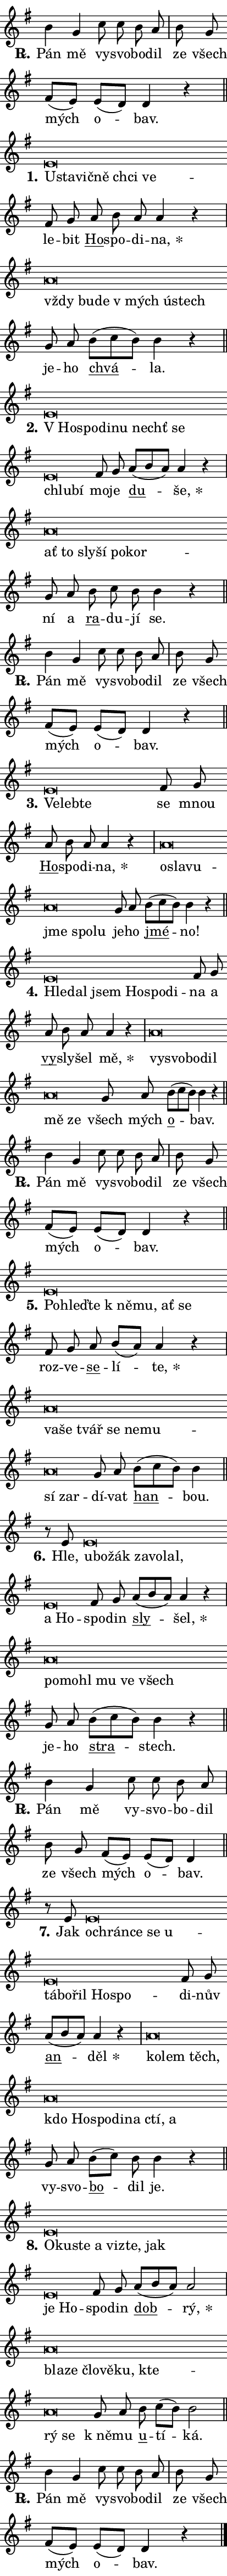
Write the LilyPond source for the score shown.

\version "2.22.1"
\header { tagline = "" }
\paper {
  indent = 0\cm
  top-margin = 0\cm
  right-margin = 0\cm
  bottom-margin = 0\cm
  left-margin = 0\cm
  paper-width = 7\cm
  page-breaking = #ly:one-page-breaking
  system-system-spacing.basic-distance = #11
  score-system-spacing.basic-distance = #11
  ragged-last = ##f
}


%% Author: Thomas Morley
%% https://lists.gnu.org/archive/html/lilypond-user/2020-05/msg00002.html
#(define (line-position grob)
"Returns position of @var[grob} in current system:
   @code{'start}, if at first time-step
   @code{'end}, if at last time-step
   @code{'middle} otherwise
"
  (let* ((col (ly:item-get-column grob))
         (ln (ly:grob-object col 'left-neighbor))
         (rn (ly:grob-object col 'right-neighbor))
         (col-to-check-left (if (ly:grob? ln) ln col))
         (col-to-check-right (if (ly:grob? rn) rn col))
         (break-dir-left
           (and
             (ly:grob-property col-to-check-left 'non-musical #f)
             (ly:item-break-dir col-to-check-left)))
         (break-dir-right
           (and
             (ly:grob-property col-to-check-right 'non-musical #f)
             (ly:item-break-dir col-to-check-right))))
        (cond ((eqv? 1 break-dir-left) 'start)
              ((eqv? -1 break-dir-right) 'end)
              (else 'middle))))

#(define (tranparent-at-line-position vctor)
  (lambda (grob)
  "Relying on @code{line-position} select the relevant enry from @var{vctor}.
Used to determine transparency,"
    (case (line-position grob)
      ((end) (not (vector-ref vctor 0)))
      ((middle) (not (vector-ref vctor 1)))
      ((start) (not (vector-ref vctor 2))))))

noteHeadBreakVisibility =
#(define-music-function (break-visibility)(vector?)
"Makes @code{NoteHead}s transparent relying on @var{break-visibility}"
#{
  \override NoteHead.transparent =
    #(tranparent-at-line-position break-visibility)
#})

#(define delete-ledgers-for-transparent-note-heads
  (lambda (grob)
    "Reads whether a @code{NoteHead} is transparent.
If so this @code{NoteHead} is removed from @code{'note-heads} from
@var{grob}, which is supposed to be @code{LedgerLineSpanner}.
As a result ledgers are not printed for this @code{NoteHead}"
    (let* ((nhds-array (ly:grob-object grob 'note-heads))
           (nhds-list
             (if (ly:grob-array? nhds-array)
                 (ly:grob-array->list nhds-array)
                 '()))
           ;; Relies on the transparent-property being done before
           ;; Staff.LedgerLineSpanner.after-line-breaking is executed.
           ;; This is fragile ...
           (to-keep
             (remove
               (lambda (nhd)
                 (ly:grob-property nhd 'transparent #f))
               nhds-list)))
      ;; TODO find a better method to iterate over grob-arrays, similiar
      ;; to filter/remove etc for lists
      ;; For now rebuilt from scratch
      (set! (ly:grob-object grob 'note-heads)  '())
      (for-each
        (lambda (nhd)
          (ly:pointer-group-interface::add-grob grob 'note-heads nhd))
        to-keep))))

hideNotes = {
  \noteHeadBreakVisibility #begin-of-line-visible
}
unHideNotes = {
  \noteHeadBreakVisibility #all-visible
}

% work-around for resetting accidentals
% https://lilypond.org/doc/v2.23/Documentation/notation/displaying-rhythms#unmetered-music
cadenzaMeasure = {
  \cadenzaOff
  \partial 1024 s1024
  \cadenzaOn
}

#(define-markup-command (accent layout props text) (markup?)
  "Underline accented syllable"
  (interpret-markup layout props
    #{\markup \override #'(offset . 4.3) \underline { #text }#}))

responsum = \markup \concat {
  "R" \hspace #-1.05 \path #0.1 #'((moveto 0 0.07) (lineto 0.9 0.8)) \hspace #0.05 "."
}

\layout {
    \context {
        \Staff
        \remove "Time_signature_engraver"
        \override LedgerLineSpanner.after-line-breaking = #delete-ledgers-for-transparent-note-heads
    }
    \context {
        \Voice {
            \override NoteHead.output-attributes = #'((class . "notehead"))
            \override Hairpin.height = #0.55
        }
    }
    \context {
        \Lyrics {
            \override StanzaNumber.output-attributes = #'((class . "stanzanumber"))
            \override LyricSpace.minimum-distance = #0.9
            \override LyricText.font-name = #"TeX Gyre Schola"
            \override LyricText.font-size = 1
            \override StanzaNumber.font-name = #"TeX Gyre Schola Bold"
            \override StanzaNumber.font-size = 1
        }
    }
}

% magnetic-lyrics.ily
%
%   written by
%     Jean Abou Samra <jean@abou-samra.fr>
%     Werner Lemberg <wl@gnu.org>
%
%   adapted by
%     Jiri Hon <jiri.hon@gmail.com>
%
% Version 2022-Apr-15

% https://www.mail-archive.com/lilypond-user@gnu.org/msg149350.html

#(define (Left_hyphen_pointer_engraver context)
   "Collect syllable-hyphen-syllable occurrences in lyrics and store
them in properties.  This engraver only looks to the left.  For
example, if the lyrics input is @code{foo -- bar}, it does the
following.

@itemize @bullet
@item
Set the @code{text} property of the @code{LyricHyphen} grob between
@q{foo} and @q{bar} to @code{foo}.

@item
Set the @code{left-hyphen} property of the @code{LyricText} grob with
text @q{foo} to the @code{LyricHyphen} grob between @q{foo} and
@q{bar}.
@end itemize

Use this auxiliary engraver in combination with the
@code{lyric-@/text::@/apply-@/magnetic-@/offset!} hook."
   (let ((hyphen #f)
         (text #f))
     (make-engraver
      (acknowledgers
       ((lyric-syllable-interface engraver grob source-engraver)
        (set! text grob)))
      (end-acknowledgers
       ((lyric-hyphen-interface engraver grob source-engraver)
        ;(when (not (grob::has-interface grob 'lyric-space-interface))
          (set! hyphen grob)));)
      ((stop-translation-timestep engraver)
       (when (and text hyphen)
         (ly:grob-set-object! text 'left-hyphen hyphen))
       (set! text #f)
       (set! hyphen #f)))))

#(define (lyric-text::apply-magnetic-offset! grob)
   "If the space between two syllables is less than the value in
property @code{LyricText@/.details@/.squash-threshold}, move the right
syllable to the left so that it gets concatenated with the left
syllable.

Use this function as a hook for
@code{LyricText@/.after-@/line-@/breaking} if the
@code{Left_@/hyphen_@/pointer_@/engraver} is active."
   (let ((hyphen (ly:grob-object grob 'left-hyphen #f)))
     (when hyphen
       (let ((left-text (ly:spanner-bound hyphen LEFT)))
         (when (grob::has-interface left-text 'lyric-syllable-interface)
           (let* ((common (ly:grob-common-refpoint grob left-text X))
                  (this-x-ext (ly:grob-extent grob common X))
                  (left-x-ext
                   (begin
                     ;; Trigger magnetism for left-text.
                     (ly:grob-property left-text 'after-line-breaking)
                     (ly:grob-extent left-text common X)))
                  ;; `delta` is the gap width between two syllables.
                  (delta (- (interval-start this-x-ext)
                            (interval-end left-x-ext)))
                  (details (ly:grob-property grob 'details))
                  (threshold (assoc-get 'squash-threshold details 0.2)))
             (when (< delta threshold)
               (let* (;; We have to manipulate the input text so that
                      ;; ligatures crossing syllable boundaries are not
                      ;; disabled.  For languages based on the Latin
                      ;; script this is essentially a beautification.
                      ;; However, for non-Western scripts it can be a
                      ;; necessity.
                      (lt (ly:grob-property left-text 'text))
                      (rt (ly:grob-property grob 'text))
                      (is-space (grob::has-interface hyphen 'lyric-space-interface))
                      (space (if is-space " " ""))
                      (space-markup (grob-interpret-markup grob " "))
                      (space-size (interval-length (ly:stencil-extent space-markup X)))
                      (extra-delta (if is-space space-size 0))
                      ;; Append new syllable.
                      (ltrt-space (if (and (string? lt) (string? rt))
                                (string-append lt space rt)
                                (make-concat-markup (list lt space rt))))
                      ;; Right-align `ltrt` to the right side.
                      (ltrt-space-markup (grob-interpret-markup
                               grob
                               (make-translate-markup
                                (cons (interval-length this-x-ext) 0)
                                (make-right-align-markup ltrt-space)))))
                 (begin
                   ;; Don't print `left-text`.
                   (ly:grob-set-property! left-text 'stencil #f)
                   ;; Set text and stencil (which holds all collected
                   ;; syllables so far) and shift it to the left.
                   (ly:grob-set-property! grob 'text ltrt-space)
                   (ly:grob-set-property! grob 'stencil ltrt-space-markup)
                   (ly:grob-translate-axis! grob (- (- delta extra-delta)) X))))))))))


#(define (lyric-hyphen::displace-bounds-first grob)
   ;; Make very sure this callback isn't triggered too early.
   (let ((left (ly:spanner-bound grob LEFT))
         (right (ly:spanner-bound grob RIGHT)))
     (ly:grob-property left 'after-line-breaking)
     (ly:grob-property right 'after-line-breaking)
     (ly:lyric-hyphen::print grob)))

squashThreshold = #0.4

\layout {
  \context {
    \Lyrics
    \consists #Left_hyphen_pointer_engraver
    \override LyricText.after-line-breaking =
      #lyric-text::apply-magnetic-offset!
    \override LyricHyphen.stencil = #lyric-hyphen::displace-bounds-first
    \override LyricText.details.squash-threshold = \squashThreshold
    \override LyricHyphen.minimum-distance = 0
    \override LyricHyphen.minimum-length = \squashThreshold
  }
}

squash = \override LyricText.details.squash-threshold = 9999
unSquash = \override LyricText.details.squash-threshold = \squashThreshold

left = \override LyricText.self-alignment-X = #LEFT
unLeft = \revert LyricText.self-alignment-X

starOffset = #(lambda (grob) 
                (let ((x_offset (ly:self-alignment-interface::aligned-on-x-parent grob)))
                  (if (= x_offset 0) 0 (+ x_offset 1.2))))

star = #(define-music-function (syllable)(string?)
"Append star separator at the end of a syllable"
#{
  \once \override LyricText.X-offset = #starOffset
  \lyricmode { \markup {
    #syllable
    \override #'((font-name . "TeX Gyre Schola Bold")) \hspace #0.2 \lower #0.65 \larger "*"
  } }
#})

starAccent = #(define-music-function (syllable)(string?)
"Append star separator at the end of a syllable and make accent"
#{
  \once \override LyricText.X-offset = #starOffset
  \lyricmode { \markup {
    \accent #syllable
    \override #'((font-name . "TeX Gyre Schola Bold")) \hspace #0.2 \lower #0.65 \larger "*"
  } }
#})

breath = #(define-music-function (syllable)(string?)
"Append breathing indicator at the end of a syllable"
#{
  \lyricmode { \markup { #syllable "+" } }
#})

optionalBreath = #(define-music-function (syllable)(string?)
"Append optional breathing indicator at the end of a syllable"
#{
  \lyricmode { \markup { #syllable "(+)" } }
#})


\score {
    <<
        \new Voice = "melody" { \cadenzaOn \key g \major \relative { b'4 g c8 c b a \cadenzaMeasure \bar "|" b g \bar "" fis[( e)] \bar "" e[( d)] d4 r \cadenzaMeasure \bar "||" \break }
\relative { e'\breve*1/16 \hideNotes \breve*1/16 \bar "" \breve*1/16 \bar "" \breve*1/16 \bar "" \breve*1/16 \breve*1/16 \bar "" \unHideNotes fis8 g \bar "" a b a a4 r \cadenzaMeasure \bar "|" a\breve*1/16 \hideNotes \breve*1/16 \bar "" \breve*1/16 \bar "" \breve*1/16 \bar "" \breve*1/16 \breve*1/16 \bar "" \unHideNotes g8 a \bar "" b[( c b)] b4 r \cadenzaMeasure \bar "||" \break }
\relative { e'\breve*1/16 \hideNotes \breve*1/16 \bar "" \breve*1/16 \bar "" \breve*1/16 \bar "" \breve*1/16 \bar "" \breve*1/16 \bar "" \breve*1/16 \breve*1/16 \bar "" \unHideNotes fis8 g \bar "" a[( b a)] a4 r \cadenzaMeasure \bar "|" a\breve*1/16 \hideNotes \breve*1/16 \bar "" \breve*1/16 \bar "" \breve*1/16 \bar "" \breve*1/16 \breve*1/16 \bar "" \unHideNotes g8 a \bar "" b c b b4 r \cadenzaMeasure \bar "||" \break }
\relative { b'4 g c8 c b a \cadenzaMeasure \bar "|" b g \bar "" fis[( e)] \bar "" e[( d)] d4 r \cadenzaMeasure \bar "||" \break }
\relative { e'\breve*1/16 \hideNotes \breve*1/16 \breve*1/16 \bar "" \unHideNotes fis8 g \bar "" a b a a4 r \cadenzaMeasure \bar "|" a\breve*1/16 \hideNotes \breve*1/16 \bar "" \breve*1/16 \bar "" \breve*1/16 \bar "" \breve*1/16 \breve*1/16 \bar "" \unHideNotes g8 a \bar "" b[( c b)] b4 r \cadenzaMeasure \bar "||" \break }
\relative { e'\breve*1/16 \hideNotes \breve*1/16 \bar "" \breve*1/16 \bar "" \breve*1/16 \bar "" \breve*1/16 \breve*1/16 \bar "" \unHideNotes fis8 g \bar "" a b a a4 r \cadenzaMeasure \bar "|" a\breve*1/16 \hideNotes \breve*1/16 \bar "" \breve*1/16 \bar "" \breve*1/16 \bar "" \breve*1/16 \breve*1/16 \bar "" \unHideNotes g8 a \bar "" b[( c b)] b4 r \cadenzaMeasure \bar "||" \break }
\relative { b'4 g c8 c b a \cadenzaMeasure \bar "|" b g \bar "" fis[( e)] \bar "" e[( d)] d4 r \cadenzaMeasure \bar "||" \break }
\relative { e'\breve*1/16 \hideNotes \breve*1/16 \bar "" \breve*1/16 \bar "" \breve*1/16 \bar "" \breve*1/16 \bar "" \breve*1/16 \breve*1/16 \bar "" \unHideNotes fis8 g \bar "" a b[( a)] a4 r \cadenzaMeasure \bar "|" a\breve*1/16 \hideNotes \breve*1/16 \bar "" \breve*1/16 \bar "" \breve*1/16 \bar "" \breve*1/16 \bar "" \breve*1/16 \bar "" \breve*1/16 \breve*1/16 \bar "" \unHideNotes g8 a \bar "" b[( c b)] b4 \cadenzaMeasure \bar "||" \break }
\relative { r8 e'8 e\breve*1/16 \hideNotes \breve*1/16 \bar "" \breve*1/16 \bar "" \breve*1/16 \bar "" \breve*1/16 \bar "" \breve*1/16 \bar "" \breve*1/16 \breve*1/16 \bar "" \unHideNotes fis8 g \bar "" a[( b a)] a4 r \cadenzaMeasure \bar "|" a\breve*1/16 \hideNotes \breve*1/16 \bar "" \breve*1/16 \bar "" \breve*1/16 \bar "" \breve*1/16 \breve*1/16 \bar "" \unHideNotes g8 a \bar "" b[( c b)] b4 r \cadenzaMeasure \bar "||" \break }
\relative { b'4 g c8 c b a \cadenzaMeasure \bar "|" b g \bar "" fis[( e)] \bar "" e[( d)] d4 \cadenzaMeasure \bar "||" \break }
\relative { r8 e'8 e\breve*1/16 \hideNotes \breve*1/16 \bar "" \breve*1/16 \bar "" \breve*1/16 \bar "" \breve*1/16 \bar "" \breve*1/16 \bar "" \breve*1/16 \bar "" \breve*1/16 \bar "" \breve*1/16 \breve*1/16 \bar "" \unHideNotes fis8 g \bar "" a[( b a)] a4 r \cadenzaMeasure \bar "|" a\breve*1/16 \hideNotes \breve*1/16 \bar "" \breve*1/16 \bar "" \breve*1/16 \bar "" \breve*1/16 \bar "" \breve*1/16 \bar "" \breve*1/16 \bar "" \breve*1/16 \bar "" \breve*1/16 \breve*1/16 \bar "" \unHideNotes g8 a \bar "" b[( c)] b b4 r \cadenzaMeasure \bar "||" \break }
\relative { e'\breve*1/16 \hideNotes \breve*1/16 \bar "" \breve*1/16 \bar "" \breve*1/16 \bar "" \breve*1/16 \bar "" \breve*1/16 \bar "" \breve*1/16 \bar "" \breve*1/16 \breve*1/16 \bar "" \unHideNotes fis8 g \bar "" a[( b a)] a2 \cadenzaMeasure \bar "|" a\breve*1/16 \hideNotes \breve*1/16 \bar "" \breve*1/16 \bar "" \breve*1/16 \bar "" \breve*1/16 \bar "" \breve*1/16 \bar "" \breve*1/16 \breve*1/16 \bar "" \unHideNotes g8 a \bar "" b c[( b)] b2 \cadenzaMeasure \bar "||" \break }
\relative { b'4 g c8 c b a \cadenzaMeasure \bar "|" b g \bar "" fis[( e)] \bar "" e[( d)] d4 r \cadenzaMeasure \bar "||" \break } \bar "|." }
        \new Lyrics \lyricsto "melody" { \lyricmode { \set stanza = \responsum
Pán mě vy -- svo -- bo -- dil ze všech mých o -- bav.
\set stanza = "1."
\left U -- \squash sta -- vič -- ně chci ve -- \unLeft \unSquash le -- bit \markup \accent Ho -- spo -- di -- \star na, \left vždy \squash bu -- de "v mých" ús -- tech \unLeft \unSquash je -- ho \markup \accent chvá -- la.
\set stanza = "2."
\left "V Ho" -- \squash spo -- di -- nu nechť se chlu -- bí \unLeft \unSquash mo -- je \markup \accent du -- \star še, \left ať \squash to sly -- ší po -- kor -- \unLeft \unSquash ní a \markup \accent ra -- du -- jí se.
\set stanza = \responsum
Pán mě vy -- svo -- bo -- dil ze všech mých o -- bav.
\set stanza = "3."
\left Ve -- \squash leb -- te \unLeft \unSquash se mnou \markup \accent Ho -- spo -- di -- \star na, \left o -- \squash sla -- vu -- jme spo -- lu \unLeft \unSquash je -- ho \markup \accent jmé -- no!
\set stanza = "4."
\left Hle -- \squash dal jsem Ho -- spo -- di -- \unLeft \unSquash na a \markup \accent vy -- sly -- šel \star mě, \left vy -- \squash svo -- bo -- dil mě ze \unLeft \unSquash všech mých \markup \accent o -- bav.
\set stanza = \responsum
Pán mě vy -- svo -- bo -- dil ze všech mých o -- bav.
\set stanza = "5."
\left Po -- \squash hleď -- te "k ně" -- mu, ať se \unLeft \unSquash roz -- ve -- \markup \accent se -- lí -- \star te, \left va -- \squash še tvář se ne -- mu -- sí zar -- \unLeft \unSquash dí -- vat \markup \accent han -- bou.
\set stanza = "6."
Hle, \left u -- \squash bo -- žák za -- vo -- lal, a Ho -- \unLeft \unSquash spo -- din \markup \accent sly -- \star šel, \left po -- \squash mo -- hl mu ve všech \unLeft \unSquash je -- ho \markup \accent stra -- stech.
\set stanza = \responsum
Pán mě vy -- svo -- bo -- dil ze všech mých o -- bav.
\set stanza = "7."
Jak \left o -- \squash chrán -- ce se u -- tá -- bo -- řil Ho -- spo -- \unLeft \unSquash di -- nův \markup \accent an -- \star děl \left ko -- \squash lem těch, kdo Ho -- spo -- di -- na ctí, a \unLeft \unSquash vy -- svo -- \markup \accent bo -- dil je.
\set stanza = "8."
\left O -- \squash ku -- ste a vi -- zte, jak je Ho -- \unLeft \unSquash spo -- din \markup \accent dob -- \star rý, \left bla -- \squash ze člo -- vě -- ku, kte -- rý se \unLeft \unSquash "k ně" -- mu \markup \accent u -- tí -- ká.
\set stanza = \responsum
Pán mě vy -- svo -- bo -- dil ze všech mých o -- bav. } }
    >>
    \layout {}
}
